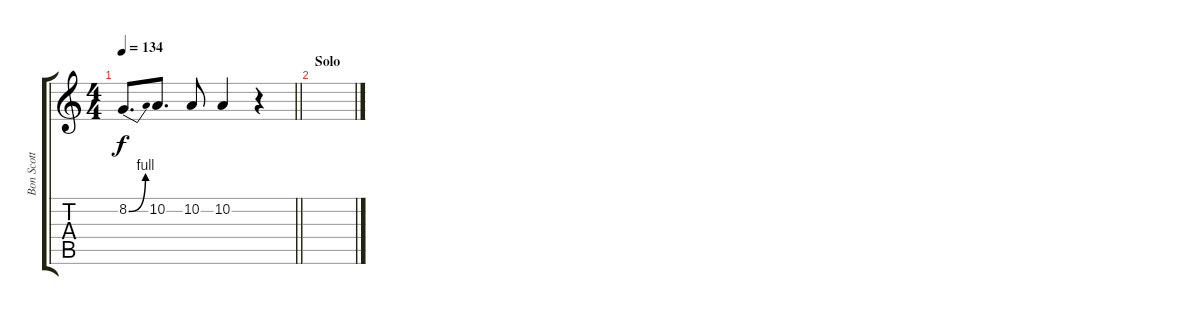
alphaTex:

\track ("Bon Scott" "Bon Scott") {instrument lead8bassandlead}
\staff {score tabs}
\tuning (E4 B3 G3 D3 A2 E2) {hide}
\ts (4 4)
\tempo 134
\clef g2
\barLineRight lightlight
\ks c
8.2{be (bend 0 0 60 4)}.8{d dy f} 10.2.8{d} 10.2.8 10.2.4 r.4 |
\section ("" "Solo")
